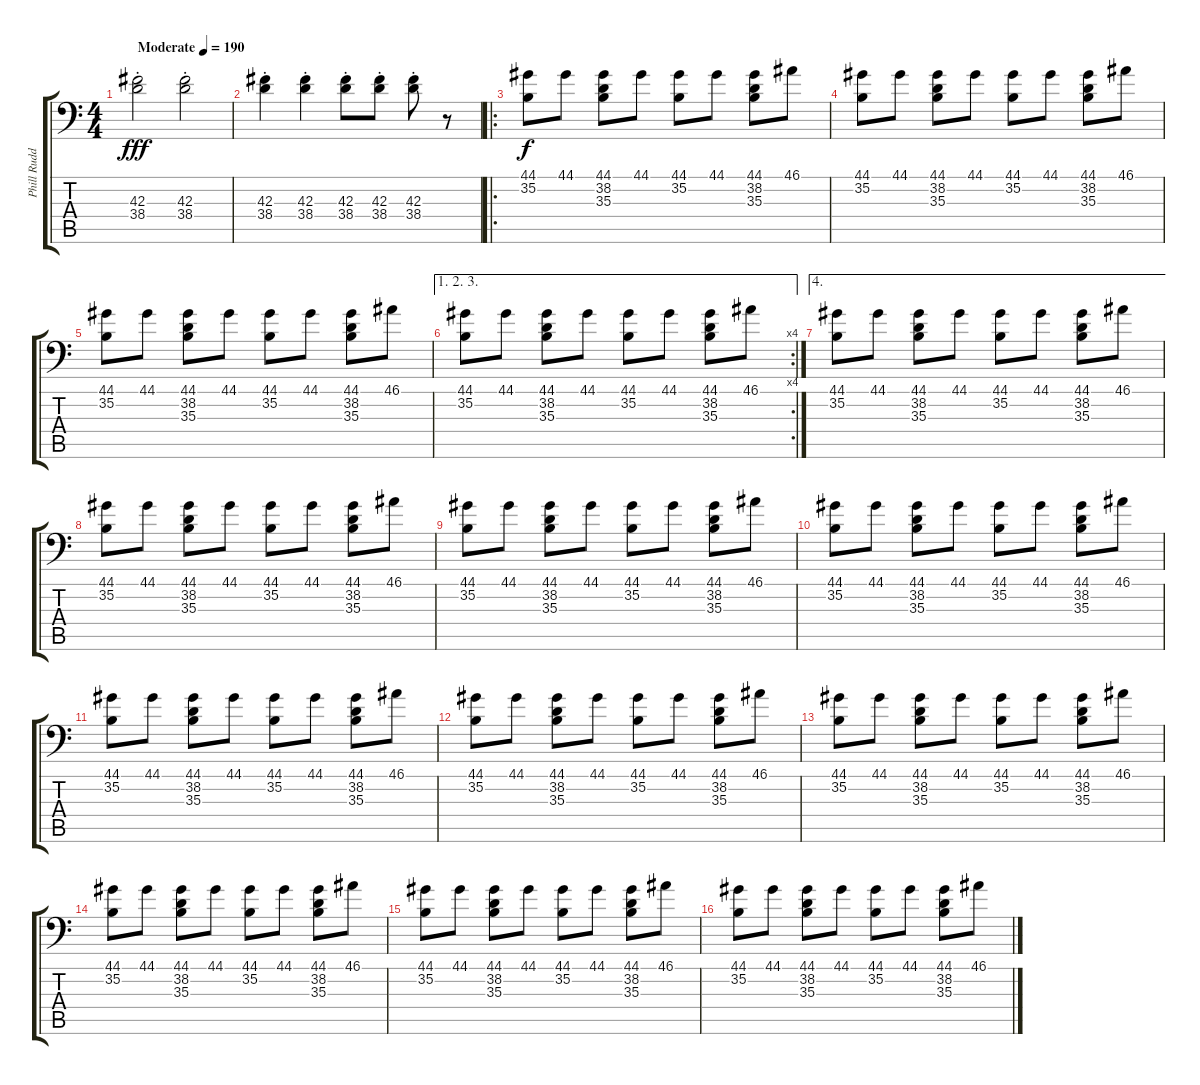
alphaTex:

\track ("Phill Rudd (Drums)" "Phill Rudd") {instrument acousticgrandpiano}
\staff {score tabs}
\tuning (C-1 C-1 C-1 C-1 C-1 C-1) {hide}
\ts (4 4)
\tempo (190 "Moderate")
\clef f4
\ks c
(42.3{st} 38.4{st}).2{dy fff instrument acousticgrandpiano} (42.3{st} 38.4{st}).2 |
(42.3{st} 38.4{st}).4 (42.3{st} 38.4{st}).4 (42.3{st} 38.4{st}).8 (42.3{st} 38.4{st}).8 (42.3{st} 38.4{st}).8 r.8 |
\ro
(44.1 35.2).8{dy f} 44.1.8 (44.1 38.2 35.3).8 44.1.8 (44.1 35.2).8 44.1.8 (44.1 38.2 35.3).8 46.1.8 |
(44.1 35.2).8 44.1.8 (44.1 38.2 35.3).8 44.1.8 (44.1 35.2).8 44.1.8 (44.1 38.2 35.3).8 46.1.8 |
(44.1 35.2).8 44.1.8 (44.1 38.2 35.3).8 44.1.8 (44.1 35.2).8 44.1.8 (44.1 38.2 35.3).8 46.1.8 |
\ae (1 2 3)
\rc 4
(44.1 35.2).8 44.1.8 (44.1 38.2 35.3).8 44.1.8 (44.1 35.2).8 44.1.8 (44.1 38.2 35.3).8 46.1.8 |
\ae 4
(44.1 35.2).8 44.1.8 (44.1 38.2 35.3).8 44.1.8 (44.1 35.2).8 44.1.8 (44.1 38.2 35.3).8 46.1.8 |
(44.1 35.2).8 44.1.8 (44.1 38.2 35.3).8 44.1.8 (44.1 35.2).8 44.1.8 (44.1 38.2 35.3).8 46.1.8 |
(44.1 35.2).8 44.1.8 (44.1 38.2 35.3).8 44.1.8 (44.1 35.2).8 44.1.8 (44.1 38.2 35.3).8 46.1.8 |
(44.1 35.2).8 44.1.8 (44.1 38.2 35.3).8 44.1.8 (44.1 35.2).8 44.1.8 (44.1 38.2 35.3).8 46.1.8 |
(44.1 35.2).8 44.1.8 (44.1 38.2 35.3).8 44.1.8 (44.1 35.2).8 44.1.8 (44.1 38.2 35.3).8 46.1.8 |
(44.1 35.2).8 44.1.8 (44.1 38.2 35.3).8 44.1.8 (44.1 35.2).8 44.1.8 (44.1 38.2 35.3).8 46.1.8 |
(44.1 35.2).8 44.1.8 (44.1 38.2 35.3).8 44.1.8 (44.1 35.2).8 44.1.8 (44.1 38.2 35.3).8 46.1.8 |
(44.1 35.2).8 44.1.8 (44.1 38.2 35.3).8 44.1.8 (44.1 35.2).8 44.1.8 (44.1 38.2 35.3).8 46.1.8 |
(44.1 35.2).8 44.1.8 (44.1 38.2 35.3).8 44.1.8 (44.1 35.2).8 44.1.8 (44.1 38.2 35.3).8 46.1.8 |
(44.1 35.2).8 44.1.8 (44.1 38.2 35.3).8 44.1.8 (44.1 35.2).8 44.1.8 (44.1 38.2 35.3).8 46.1.8
